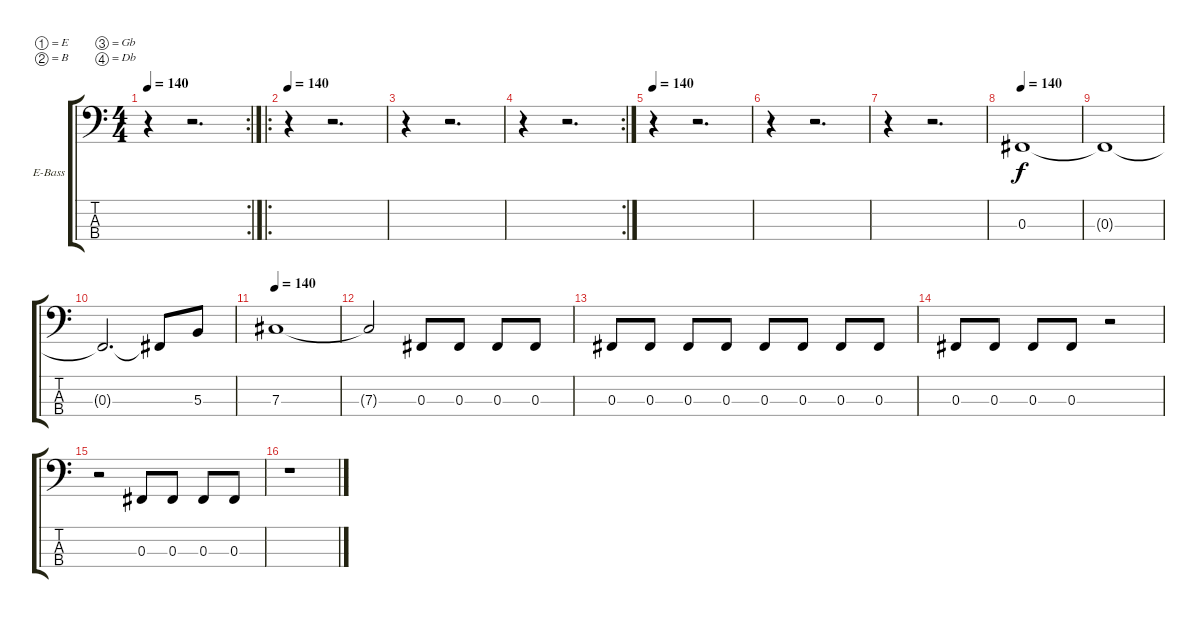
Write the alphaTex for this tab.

\bracketExtendMode groupsimilarinstruments
\firstSystemTrackNameOrientation horizontal
\otherSystemsTrackNameOrientation horizontal
\track ("Bass" "E-Bass") {instrument electricbassfinger}
\staff {score tabs}
\tuning (E2 B1 Gb1 Db1)
\rc 2
\ts (4 4)
\tempo 140
\clef f4
\ks c
r.4{dy f} r.2{d} |
\ro
\tempo 140
r.4 r.2{d} |
r.4 r.2{d} |
\rc 2
r.4 r.2{d} |
\tempo 140
r.4 r.2{d} |
r.4 r.2{d} |
r.4 r.2{d} |
\tempo 140
0.3.1 |
0.3{t}.1 |
0.3{t}.2{d} 0.3{t}.8 5.3.8 |
\tempo 140
7.3.1 |
7.3{t}.2 0.3.8 0.3.8 0.3.8 0.3.8 |
0.3.8 0.3.8 0.3.8 0.3.8 0.3.8 0.3.8 0.3.8 0.3.8 |
0.3.8 0.3.8 0.3.8 0.3.8 r.2 |
r.2 0.3.8 0.3.8 0.3.8 0.3.8 |
r.1
